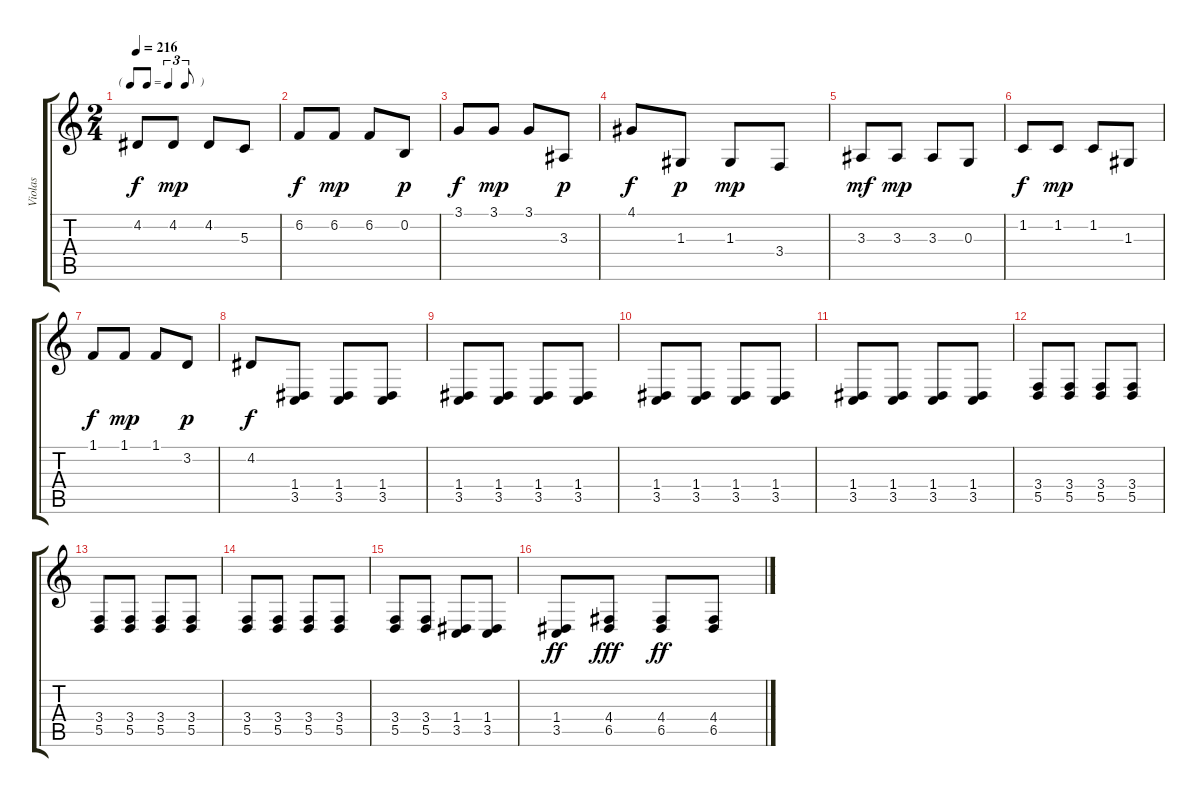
\track ("Violas" "Violas") {instrument stringensemble1}
\staff {score tabs}
\tuning (E4 B3 G3 D3 A2 E2) {hide}
\ts (2 4)
\tf triplet8th
\tempo 216
\clef g2
\ks c
4.2{t}.8{dy f} 4.2.8{dy mp} 4.2.8 5.3.8 |
6.2.8{dy f} 6.2.8{dy mp} 6.2.8 0.2.8{dy p} |
3.1.8{dy f} 3.1.8{dy mp} 3.1.8 3.3.8{dy p} |
4.1.8{dy f} 1.3.8{dy p} 1.3.8{dy mp} 3.4.8 |
3.3.8{dy mf} 3.3.8{dy mp} 3.3.8 0.3.8 |
1.2.8{dy f} 1.2.8{dy mp} 1.2.8 1.3.8 |
1.1.8{dy f} 1.1.8{dy mp} 1.1.8 3.2.8{dy p} |
4.2.8{dy f} (1.4 3.5).8 (1.4 3.5).8 (1.4 3.5).8 |
(1.4 3.5).8 (1.4 3.5).8 (1.4 3.5).8 (1.4 3.5).8 |
(1.4 3.5).8 (1.4 3.5).8 (1.4 3.5).8 (1.4 3.5).8 |
(1.4 3.5).8 (1.4 3.5).8 (1.4 3.5).8 (1.4 3.5).8 |
(3.4 5.5).8 (3.4 5.5).8 (3.4 5.5).8 (3.4 5.5).8 |
(3.4 5.5).8 (3.4 5.5).8 (3.4 5.5).8 (3.4 5.5).8 |
(3.4 5.5).8 (3.4 5.5).8 (3.4 5.5).8 (3.4 5.5).8 |
(3.4 5.5).8 (3.4 5.5).8 (1.4 3.5).8 (1.4 3.5).8 |
(1.4 3.5).8{dy ff} (4.4 6.5).8{dy fff} (4.4 6.5).8{dy ff} (4.4 6.5).8
